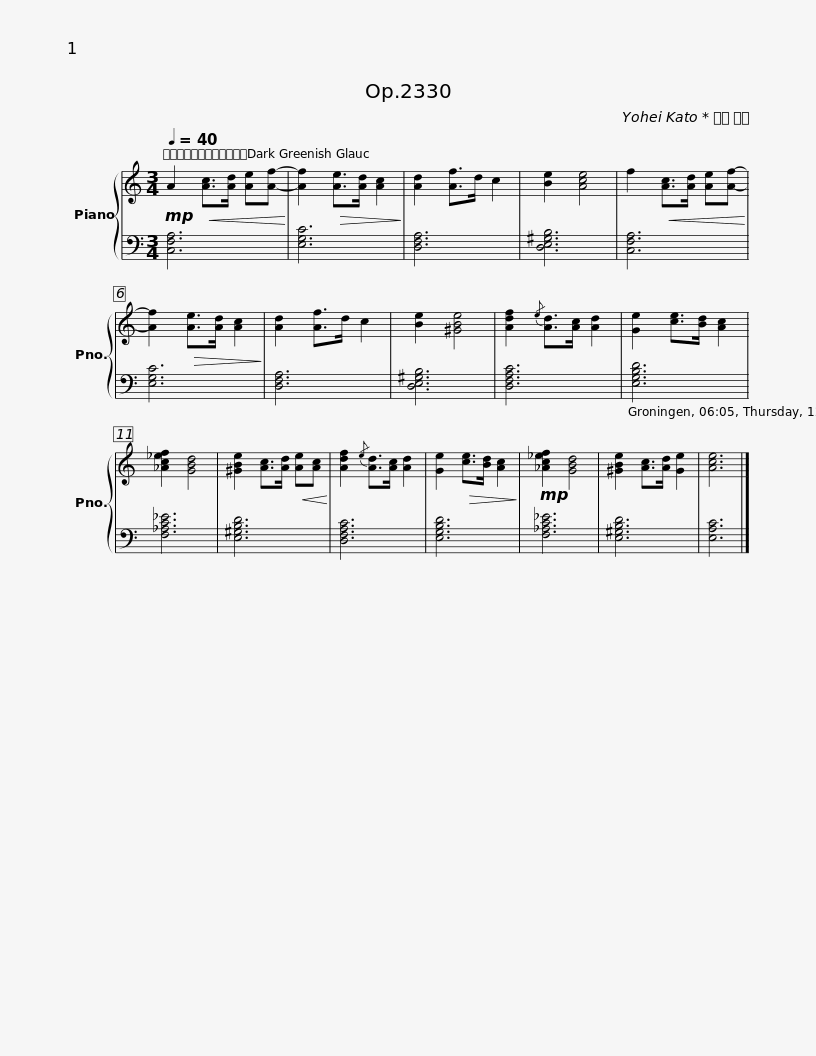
X:1
%%score { 1 | 2 }
L:1/8
Q:1/4=40
M:3/4
I:linebreak $
K:C
V:1 treble
V:2 bass
V:1
!mp! A2!<(! [Ac]>[Ad] [Ae][Af]-!<)! | [Af]2!>(! [Ae]>[Ad] [Ac]2!>)! | [Ad]2 [Af]>d c2 | [Be]2 [Ace]4 | f2!<(! [Ac]>[Ad] [Ae][Af]-!<)! | %5
 [Af]2!>(! [Ae]>[Ad] [Ac]2!>)! | [Ad]2 [Af]>d c2 | [Be]2 [^GBe]4 | [Adf]2{/e} [Ad]>[Ac] [Ad]2 |$ [Ge]2 [ce]>[Bd] [Ac]2 | %10
 [_Ac_ef]2 [GBd]4 | [^GBe]2 [Ac]>[Ad]!<(! [Ae][Ac]!<)! | [Adf]2{/e} [Ad]>[Ac] [Ad]2 | [Ge]2!>(! [ce]>[Bd] [Ac]2!>)! |!mp! [_Ac_ef]2 [GBd]4 | %15
 [^GBe]2 [Ac]>[Ad] [Ge]2 | [Ace]6 |] %17
V:2
 [C,F,A,]6 | [E,G,C]6 | [D,F,A,]6 | [D,E,^G,B,]6 | [C,F,A,]6 | %5
 [E,G,C]6 | [D,F,A,]6 | [D,E,^G,B,]6 | [D,F,A,C]6 |$ [E,G,B,D]6 | %10
 [F,_A,C_E]6 | [E,^G,B,D]6 | [D,F,A,C]6 | [E,G,B,D]6 | [F,_A,C_E]6 | %15
 [E,^G,B,D]6 | [E,A,C]6 |] %17
